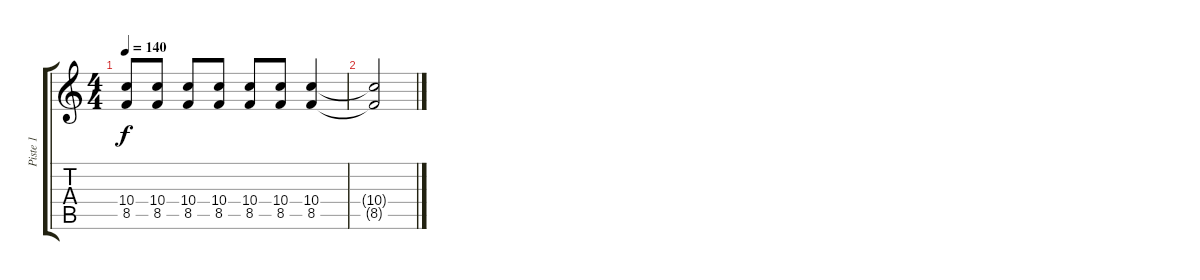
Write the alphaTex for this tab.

\track ("Piste 1" "Piste 1") {instrument distortionguitar}
\staff {score tabs}
\tuning (E4 B3 G3 D3 A2 E2) {hide}
\ts (4 4)
\tempo 140
\clef g2
\ks c
(10.4 8.5).8{dy f} (10.4 8.5).8 (10.4 8.5).8 (10.4 8.5).8 (10.4 8.5).8 (10.4 8.5).8 (10.4 8.5).4 |
(10.4{t} 8.5{t}).2
